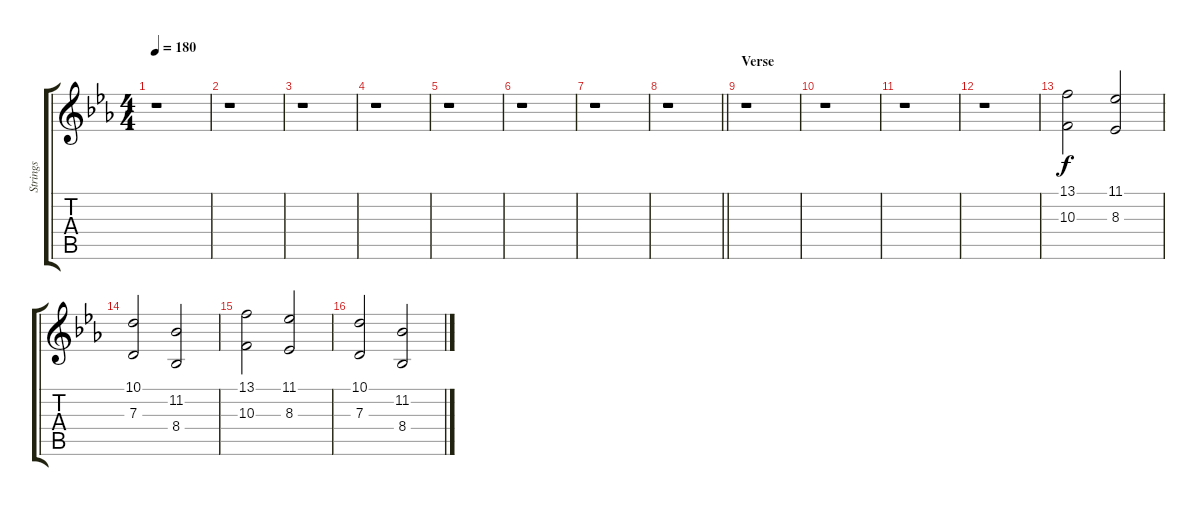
\track ("Strings" "Strings") {instrument stringensemble1}
\staff {score tabs}
\tuning (E4 B3 G3 D3 A2 E2) {hide}
\ts (4 4)
\tempo 180
\clef g2
\ks eb
r.1{dy f} |
r.1 |
r.1 |
r.1 |
r.1 |
r.1 |
r.1 |
\barLineRight lightlight
r.1 |
\section ("" "Verse")
r.1 |
r.1 |
r.1 |
r.1 |
(13.1 10.3).2 (11.1 8.3).2 |
(10.1 7.3).2 (11.2 8.4).2 |
(13.1 10.3).2 (11.1 8.3).2 |
(10.1 7.3).2 (11.2 8.4).2
